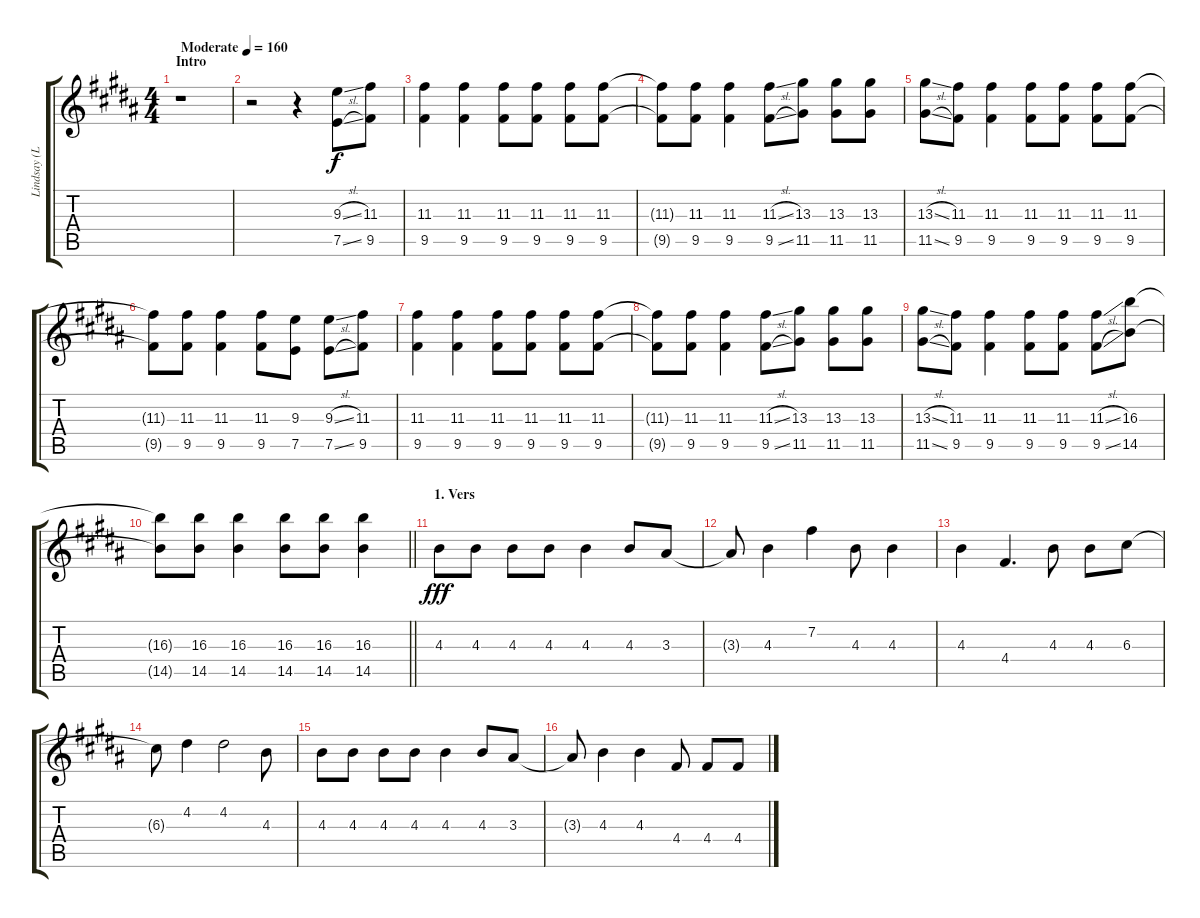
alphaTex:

\track ("Lindsay (Lead Guitar & Vocals)" "Lindsay (L") {instrument distortionguitar}
\staff {score tabs}
\tuning (E4 B3 G3 D3 A2 E2) {hide}
\ts (4 4)
\section ("" "Intro")
\tempo (160 "Moderate")
\clef g2
\ks b
r.1{dy f instrument distortionguitar} |
r.2 r.4 (9.3{sl} 7.5{sl}).8 (11.3 9.5).8 |
(11.3 9.5).4 (11.3 9.5).4 (11.3 9.5).8 (11.3 9.5).8 (11.3 9.5).8 (11.3 9.5).8 |
(11.3{t} 9.5{t}).8 (11.3 9.5).8 (11.3 9.5).4 (11.3{sl} 9.5{sl}).8 (13.3 11.5).8 (13.3 11.5).8 (13.3 11.5).8 |
(13.3{sl} 11.5{sl}).8 (11.3 9.5).8 (11.3 9.5).4 (11.3 9.5).8 (11.3 9.5).8 (11.3 9.5).8 (11.3 9.5).8 |
(11.3{t} 9.5{t}).8 (11.3 9.5).8 (11.3 9.5).4 (11.3 9.5).8 (9.3 7.5).8 (9.3{sl} 7.5{sl}).8 (11.3 9.5).8 |
(11.3 9.5).4 (11.3 9.5).4 (11.3 9.5).8 (11.3 9.5).8 (11.3 9.5).8 (11.3 9.5).8 |
(11.3{t} 9.5{t}).8 (11.3 9.5).8 (11.3 9.5).4 (11.3{sl} 9.5{sl}).8 (13.3 11.5).8 (13.3 11.5).8 (13.3 11.5).8 |
(13.3{sl} 11.5{sl}).8 (11.3 9.5).8 (11.3 9.5).4 (11.3 9.5).8 (11.3 9.5).8 (11.3{sl} 9.5{sl}).8 (16.3 14.5).8 |
\barLineRight lightlight
(16.3{t} 14.5{t}).8 (16.3 14.5).8 (16.3 14.5).4 (16.3 14.5).8 (16.3 14.5).8 (16.3 14.5).4 |
\section ("" "1. Vers")
4.3.8{dy fff volume 9 instrument lead1square} 4.3.8 4.3.8 4.3.8 4.3.4 4.3.8 3.3.8 |
3.3{t}.8 4.3.4 7.2.4 4.3.8 4.3.4 |
4.3.4 4.4.4{d} 4.3.8 4.3.8 6.3.8 |
6.3{t}.8 4.2.4 4.2.2 4.3.8 |
4.3.8 4.3.8 4.3.8 4.3.8 4.3.4 4.3.8 3.3.8 |
3.3{t}.8 4.3.4 4.3.4 4.4.8 4.4.8 4.4.8
